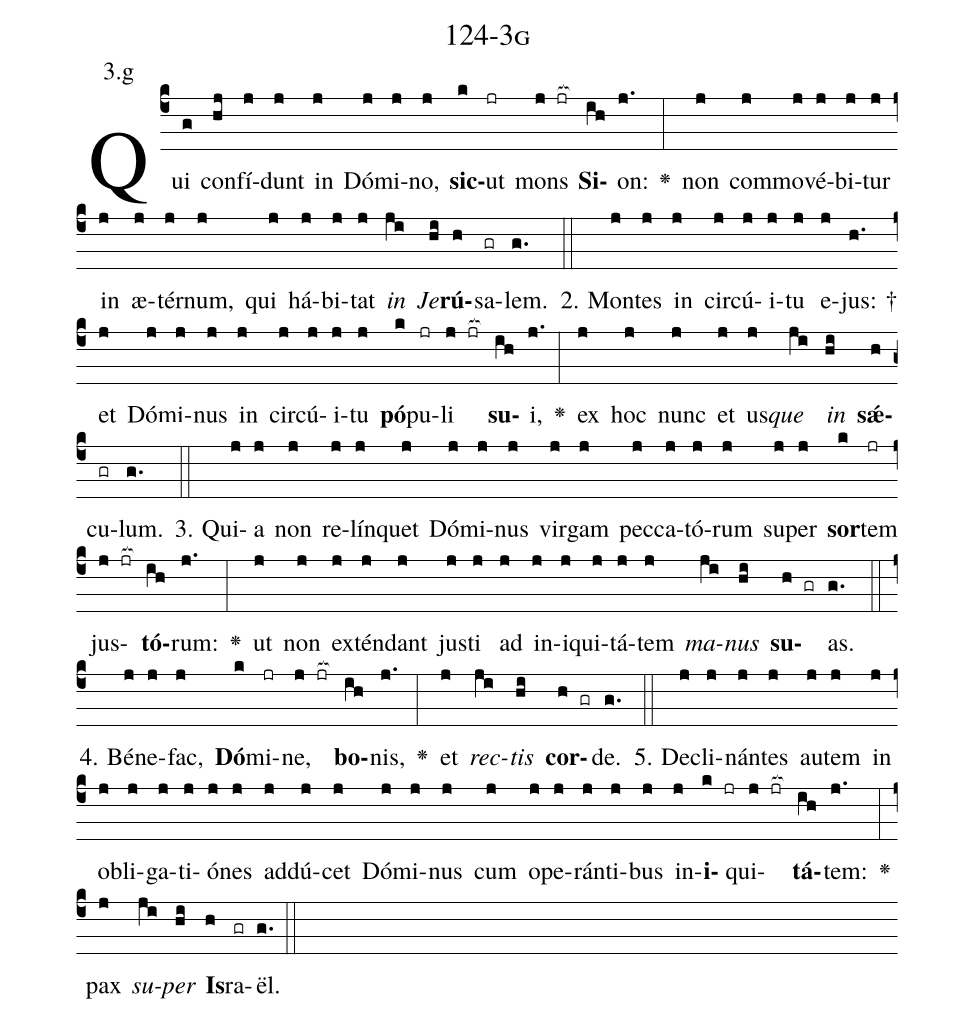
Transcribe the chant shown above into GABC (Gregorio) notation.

name: 124-3g;
annotation: 3.g;
%%
(c4)Qui(g) con(hj)fí(j)dunt(j) in(j) Dó(j)mi(j)no,(j) <b>sic</b>(k)ut(jr) mons(j jr[ocb:1{]) <b>Si</b>(ih[ocb:0}])on:(j.) <v>\greheightstar</v>(:) non(j) com(j)mo(j)vé(j)bi(j)tur(j) in(j) æ(j)tér(j)num,(j) qui(j) há(j)bi(j)tat(j) <i>in</i>(ji) <i>Je</i>(hi)<b>rú</b>(h)sa(gr)lem.(g.) (::)
2. Mon(j)tes(j) in(j) cir(j)cú(j)i(j)tu(j) e(j)jus: †(h.) et(j) Dó(j)mi(j)nus(j) in(j) cir(j)cú(j)i(j)tu(j) <b>pó</b>(k)pu(jr)li(j jr[ocb:1{]) <b>su</b>(ih[ocb:0}])i,(j.) <v>\greheightstar</v>(:) ex(j) hoc(j) nunc(j) et(j) us(j)<i>que</i>(ji) <i>in</i>(hi) <b>sǽ</b>(h)cu(gr)lum.(g.) (::)
3. Qui(j)a(j) non(j) re(j)lín(j)quet(j) Dó(j)mi(j)nus(j) vir(j)gam(j) pec(j)ca(j)tó(j)rum(j) su(j)per(j) <b>sor</b>(k)tem(jr) jus(j jr[ocb:1{])<b>tó</b>(ih[ocb:0}])rum:(j.) <v>\greheightstar</v>(:) ut(j) non(j) ex(j)tén(j)dant(j) jus(j)ti(j) ad(j) in(j)i(j)qui(j)tá(j)tem(j) <i>ma</i>(ji)<i>nus</i>(hi) <b>su</b>(h gr)as.(g.) (::)
4. Bé(j)ne(j)fac,(j) <b>Dó</b>(k)mi(jr)ne,(j jr[ocb:1{]) <b>bo</b>(ih[ocb:0}])nis,(j.) <v>\greheightstar</v>(:) et(j) <i>rec</i>(ji)<i>tis</i>(hi) <b>cor</b>(h gr)de.(g.) (::)
5. De(j)cli(j)nán(j)tes(j) au(j)tem(j) in(j) ob(j)li(j)ga(j)ti(j)ó(j)nes(j) ad(j)dú(j)cet(j) Dó(j)mi(j)nus(j) cum(j) o(j)pe(j)rán(j)ti(j)bus(j) in(j)<b>i</b>(k jr)qui(j jr[ocb:1{])<b>tá</b>(ih[ocb:0}])tem:(j.) <v>\greheightstar</v>(:) pax(j) <i>su</i>(ji)<i>per</i>(hi) <b>Is</b>(h)ra(gr)ël.(g.) (::)
